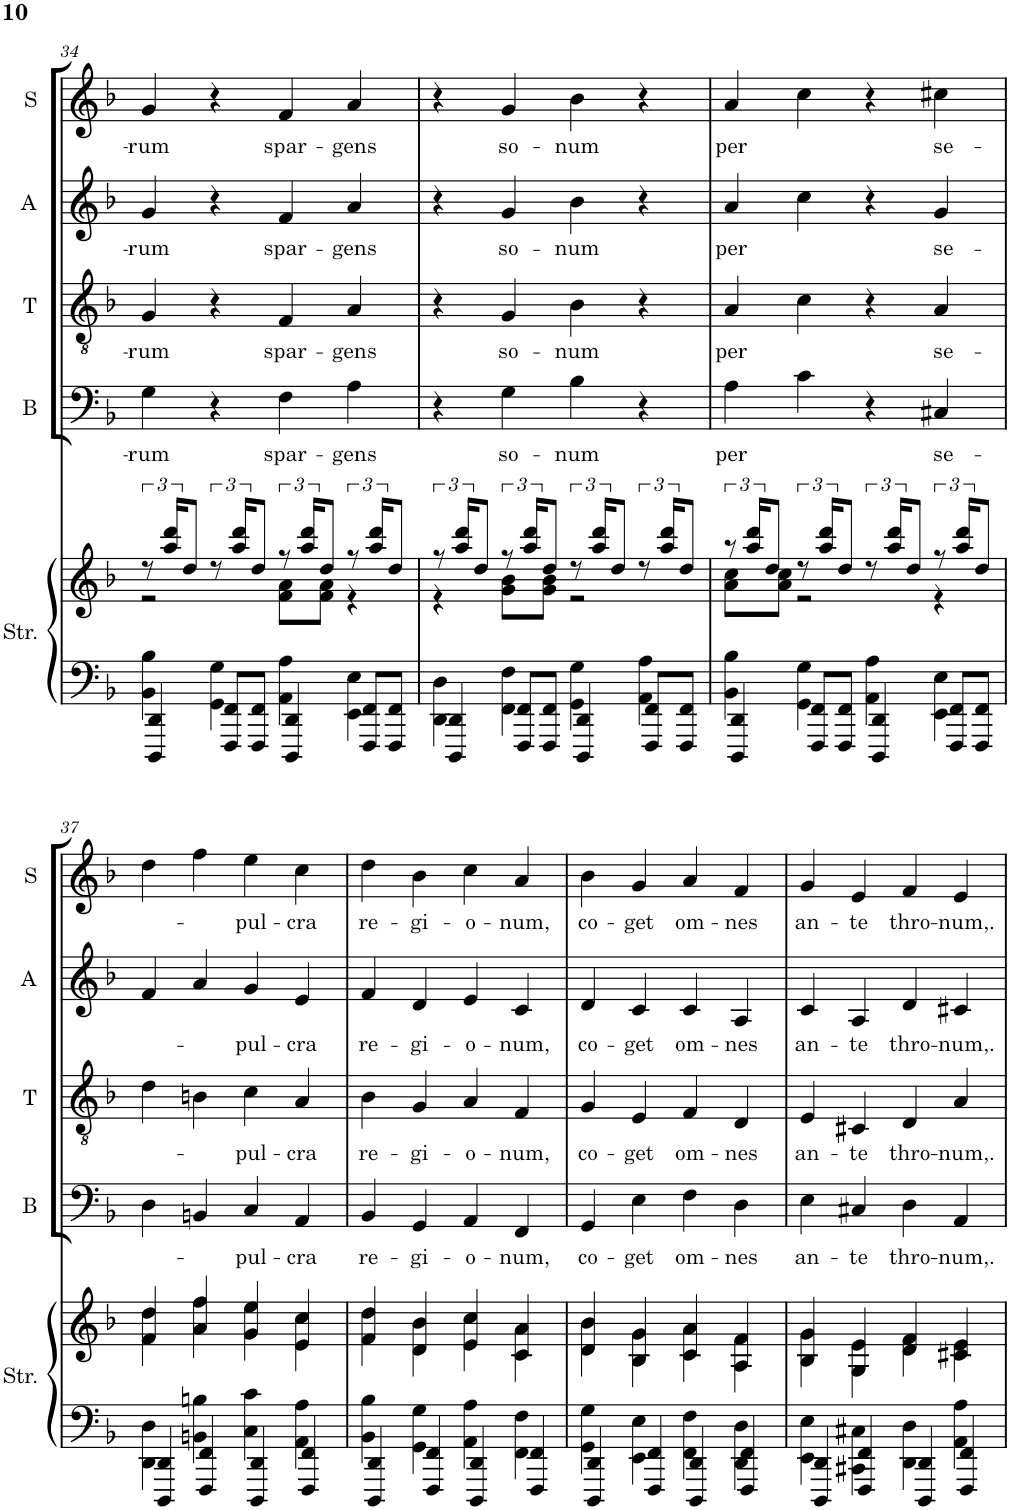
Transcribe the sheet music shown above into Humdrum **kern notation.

**kern	**kern	**kern	**text	**kern	**text	**kern	**text	**kern	**text
*part5	*part5	*part4	*part4	*part3	*part3	*part2	*part2	*part1	*part1
*staff6	*staff5	*staff4	*staff4	*staff3	*staff3	*staff2	*staff2	*staff1	*staff1
*I"Strings	*	*I"Bass	*	*I"Tenor	*	*I"Alto	*	*I"Soprano	*
*I'Str.	*	*I'B	*	*I'T	*	*I'A	*	*I'S	*
!!LO:PB:g=z
*clefF4	*clefG2	*clefF4	*	*clefGv2	*	*clefG2	*	*clefG2	*
*k[b-]	*k[b-]	*k[b-]	*	*k[b-]	*	*k[b-]	*	*k[b-]	*
*F:	*F:	*F:	*	*F:	*	*F:	*	*F:	*
*M4/4	*M4/4	*M4/4	*	*M4/4	*	*M4/4	*	*M4/4	*
=34	=34	=34	=34	=34	=34	=34	=34	=34	=34
*^	*^	*	*	*	*	*	*	*	*
!	!	!	!	!	!LO:LY:b	!	!LO:LY:b	!	!LO:LY:b	!	!LO:LY:b
4DDD/ 4DD/	4BB-\ 4B-\	12r	2r	4G\	-rum	4G/	-rum	4g/	-rum	4g/	-rum
.	.	24aa/ 24ddd/KL	.	.	.	.	.	.	.	.	.
.	.	8dd/J	.	.	.	.	.	.	.	.	.
8FFF/ 8FF/L	4GG\ 4G\	12r	.	4r	.	4r	.	4r	.	4r	.
.	.	24aa/ 24ddd/KL	.	.	.	.	.	.	.	.	.
8FFF/ 8FF/J	.	8dd/J	.	.	.	.	.	.	.	.	.
!	!	!	!	!	!LO:LY:b	!	!LO:LY:b	!	!LO:LY:b	!	!LO:LY:b
4DDD/ 4DD/	4AA\ 4A\	12r	8f\ 8a\L	4F\	spar-	4F/	spar-	4f/	spar-	4f/	spar-
.	.	24aa/ 24ddd/KL	.	.	.	.	.	.	.	.	.
.	.	8dd/J	8f\ 8a\J	.	.	.	.	.	.	.	.
!	!	!	!	!	!LO:LY:b	!	!LO:LY:b	!	!LO:LY:b	!	!LO:LY:b
8FFF/ 8FF/L	4EE\ 4E\	12r	4r	4A\	-gens	4A/	-gens	4a/	-gens	4a/	-gens
.	.	24aa/ 24ddd/KL	.	.	.	.	.	.	.	.	.
8FFF/ 8FF/J	.	8dd/J	.	.	.	.	.	.	.	.	.
=35	=35	=35	=35	=35	=35	=35	=35	=35	=35	=35	=35
4DDD/ 4DD/	4DD\ 4D\	12r	4r	4r	.	4r	.	4r	.	4r	.
.	.	24aa/ 24ddd/KL	.	.	.	.	.	.	.	.	.
.	.	8dd/J	.	.	.	.	.	.	.	.	.
!	!	!	!	!	!LO:LY:b	!	!LO:LY:b	!	!LO:LY:b	!	!LO:LY:b
8FFF/ 8FF/L	4FF\ 4F\	12r	8g\ 8b-\L	4G\	so-	4G/	so-	4g/	so-	4g/	so-
.	.	24aa/ 24ddd/KL	.	.	.	.	.	.	.	.	.
8FFF/ 8FF/J	.	8dd/J	8g\ 8b-\J	.	.	.	.	.	.	.	.
!	!	!	!	!	!LO:LY:b	!	!LO:LY:b	!	!LO:LY:b	!	!LO:LY:b
4DDD/ 4DD/	4GG\ 4G\	12r	2r	4B-\	-num	4B-\	-num	4b-\	-num	4b-\	-num
.	.	24aa/ 24ddd/KL	.	.	.	.	.	.	.	.	.
.	.	8dd/J	.	.	.	.	.	.	.	.	.
8FFF/ 8FF/L	4AA\ 4A\	12r	.	4r	.	4r	.	4r	.	4r	.
.	.	24aa/ 24ddd/KL	.	.	.	.	.	.	.	.	.
8FFF/ 8FF/J	.	8dd/J	.	.	.	.	.	.	.	.	.
=36	=36	=36	=36	=36	=36	=36	=36	=36	=36	=36	=36
!	!	!	!	!	!LO:LY:b	!	!LO:LY:b	!	!LO:LY:b	!	!LO:LY:b
4DDD/ 4DD/	4BB-\ 4B-\	12r	8a\ 8cc\L	4A\	per	4A/	per	4a/	per	4a/	per
.	.	24aa/ 24ddd/KL	.	.	.	.	.	.	.	.	.
.	.	8dd/J	8a\ 8cc\J	.	.	.	.	.	.	.	.
8FFF/ 8FF/L	4GG\ 4G\	12r	2r	4c\	.	4c\	.	4cc\	.	4cc\	.
.	.	24aa/ 24ddd/KL	.	.	.	.	.	.	.	.	.
8FFF/ 8FF/J	.	8dd/J	.	.	.	.	.	.	.	.	.
4DDD/ 4DD/	4AA\ 4A\	12r	.	4r	.	4r	.	4r	.	4r	.
.	.	24aa/ 24ddd/KL	.	.	.	.	.	.	.	.	.
.	.	8dd/J	.	.	.	.	.	.	.	.	.
!	!	!	!	!	!LO:LY:b	!	!LO:LY:b	!	!LO:LY:b	!	!LO:LY:b
8FFF/ 8FF/L	4EE\ 4E\	12r	4r	4C#X/	se-	4A/	se-	4g/	se-	4cc#X\	se-
.	.	24aa/ 24ddd/KL	.	.	.	.	.	.	.	.	.
8FFF/ 8FF/J	.	8dd/J	.	.	.	.	.	.	.	.	.
!!LO:LB:g=z
=37	=37	=37	=37	=37	=37	=37	=37	=37	=37	=37	=37
4DDD/ 4DD/	4DD\ 4D\	4f/ 4dd/	4f\ 4dd\	4D\	.	4d\	.	4f/	.	4dd\	.
4FFF/ 4FF/	4BBn\ 4Bn\	4a/ 4ff/	4a\ 4ff\	4BBn/	.	4Bn\	.	4a/	.	4ff\	.
!	!	!	!	!	!LO:LY:b	!	!LO:LY:b	!	!LO:LY:b	!	!LO:LY:b
4DDD/ 4DD/	4C\ 4c\	4g/ 4ee/	4g\ 4ee\	4C/	-pul-	4c\	-pul-	4g/	-pul-	4ee\	-pul-
!	!	!	!	!	!LO:LY:b	!	!LO:LY:b	!	!LO:LY:b	!	!LO:LY:b
4FFF/ 4FF/	4AA\ 4A\	4e/ 4cc/	4e\ 4cc\	4AA/	-cra	4A/	-cra	4e/	-cra	4cc\	-cra
=38	=38	=38	=38	=38	=38	=38	=38	=38	=38	=38	=38
!	!	!	!	!	!LO:LY:b	!	!LO:LY:b	!	!LO:LY:b	!	!LO:LY:b
4DDD/ 4DD/	4BB-\ 4B-\	4f/ 4dd/	4f\ 4dd\	4BB-/	re-	4B-\	re-	4f/	re-	4dd\	re-
!	!	!	!	!	!LO:LY:b	!	!LO:LY:b	!	!LO:LY:b	!	!LO:LY:b
4FFF/ 4FF/	4GG\ 4G\	4d/ 4b-/	4d\ 4b-\	4GG/	-gi-	4G/	-gi-	4d/	-gi-	4b-\	-gi-
!	!	!	!	!	!LO:LY:b	!	!LO:LY:b	!	!LO:LY:b	!	!LO:LY:b
4DDD/ 4DD/	4AA\ 4A\	4e/ 4cc/	4e\ 4cc\	4AA/	-o-	4A/	-o-	4e/	-o-	4cc\	-o-
!	!	!	!	!	!LO:LY:b	!	!LO:LY:b	!	!LO:LY:b	!	!LO:LY:b
4FFF/ 4FF/	4FF\ 4F\	4c/ 4a/	4c\ 4a\	4FF/	-num,	4F/	-num,	4c/	-num,	4a/	-num,
=39	=39	=39	=39	=39	=39	=39	=39	=39	=39	=39	=39
!	!	!	!	!	!LO:LY:b	!	!LO:LY:b	!	!LO:LY:b	!	!LO:LY:b
4DDD/ 4DD/	4GG\ 4G\	4d/ 4b-/	4d\ 4b-\	4GG/	co-	4G/	co-	4d/	co-	4b-\	co-
!	!	!	!	!	!LO:LY:b	!	!LO:LY:b	!	!LO:LY:b	!	!LO:LY:b
4FFF/ 4FF/	4EE\ 4E\	4B-/ 4g/	4B-\ 4g\	4E\	-get	4E/	-get	4c/	-get	4g/	-get
!	!	!	!	!	!LO:LY:b	!	!LO:LY:b	!	!LO:LY:b	!	!LO:LY:b
4DDD/ 4DD/	4FF\ 4F\	4c/ 4a/	4c\ 4a\	4F\	om-	4F/	om-	4c/	om-	4a/	om-
!	!	!	!	!	!LO:LY:b	!	!LO:LY:b	!	!LO:LY:b	!	!LO:LY:b
4FFF/ 4FF/	4DD\ 4D\	4A/ 4f/	4A\ 4f\	4D\	-nes	4D/	-nes	4A/	-nes	4f/	-nes
=40	=40	=40	=40	=40	=40	=40	=40	=40	=40	=40	=40
!	!	!	!	!	!LO:LY:b	!	!LO:LY:b	!	!LO:LY:b	!	!LO:LY:b
4DDD/ 4DD/	4EE\ 4E\	4B-/ 4g/	4B-\ 4g\	4E\	an-	4E/	an-	4c/	an-	4g/	an-
!	!	!	!	!	!LO:LY:b	!	!LO:LY:b	!	!LO:LY:b	!	!LO:LY:b
4FFF/ 4FF/	4CC#X\ 4C#X\	4G/ 4e/	4G\ 4e\	4C#X/	-te	4C#X/	-te	4A/	-te	4e/	-te
!	!	!	!	!	!LO:LY:b	!	!LO:LY:b	!	!LO:LY:b	!	!LO:LY:b
4DDD/ 4DD/	4DD\ 4D\	4d/ 4f/	4d\ 4f\	4D\	thro-	4D/	thro-	4d/	thro-	4f/	thro-
!	!	!	!	!	!LO:LY:b	!	!LO:LY:b	!	!LO:LY:b	!	!LO:LY:b
4FFF/ 4FF/	4AA\ 4A\	4c#X/ 4e/	4c#\ 4e\	4AA/	-num,.	4A/	-num,.	4c#X/	-num,.	4e/	-num,.
*v	*v	*	*	*	*	*	*	*	*	*	*
*	*v	*v	*	*	*	*	*	*	*	*
=	=	=	=	=	=	=	=	=	=
*-	*-	*-	*-	*-	*-	*-	*-	*-	*-
